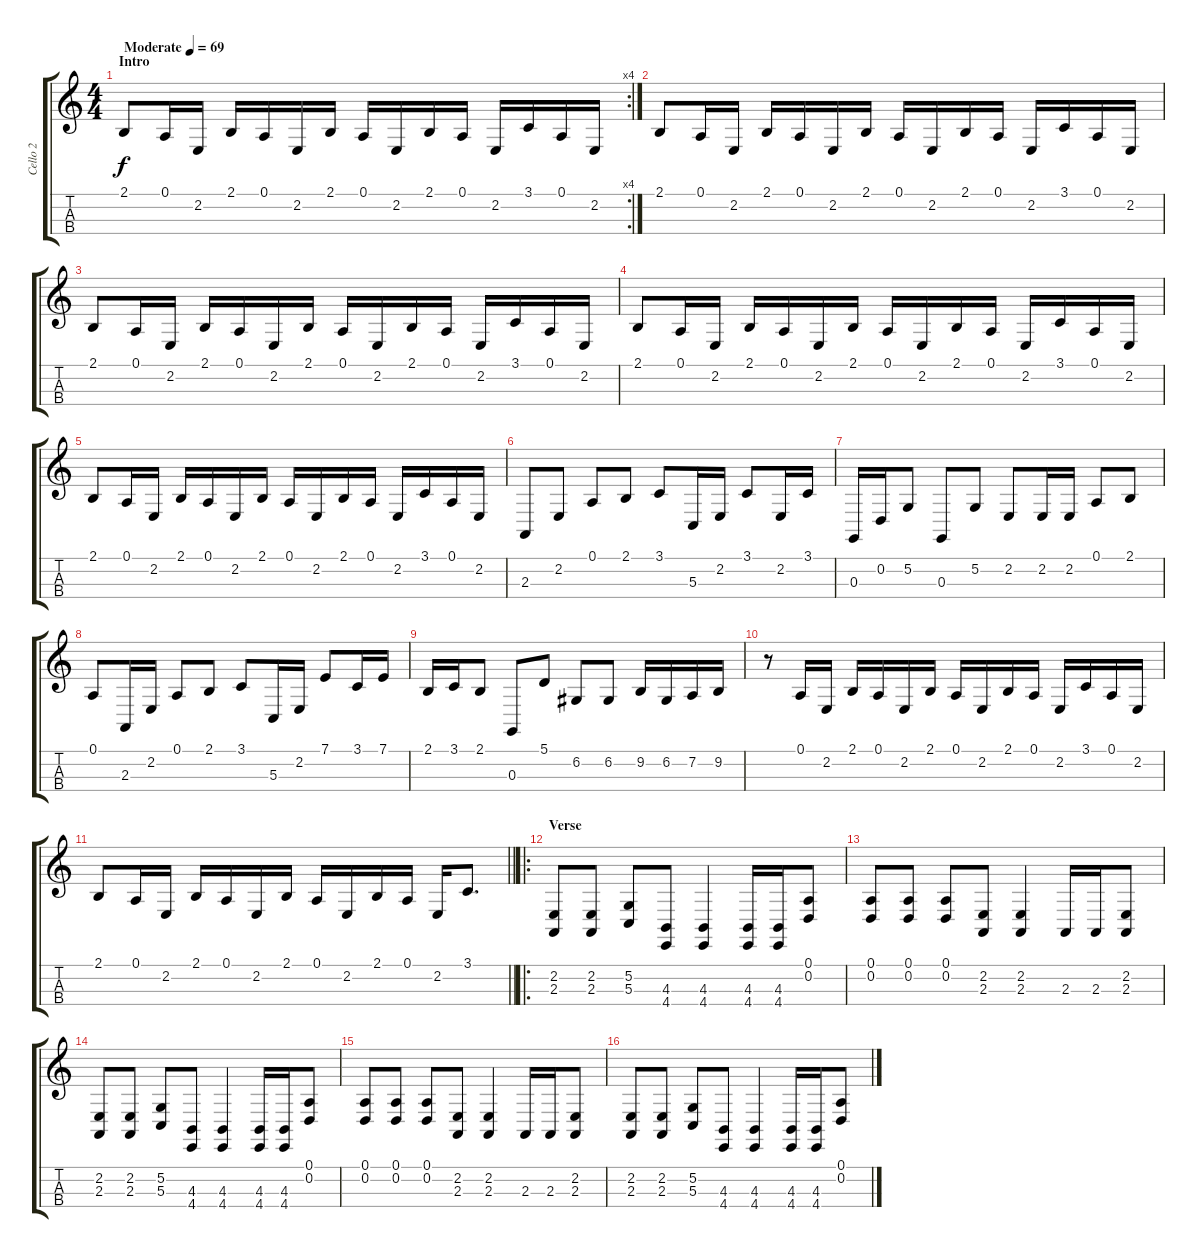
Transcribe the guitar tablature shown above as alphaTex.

\track ("Cello 2" "Cello 2") {instrument cello}
\staff {score tabs}
\tuning (A3 D3 G2 C2) {hide}
\rc 4
\ts (4 4)
\section ("" "Intro")
\tempo (69 "Moderate")
\clef g2
\ks c
2.1.8{dy f instrument cello} 0.1.16 2.2.16 2.1.16 0.1.16 2.2.16 2.1.16 0.1.16 2.2.16 2.1.16 0.1.16 2.2.16 3.1.16 0.1.16 2.2.16 |
2.1.8 0.1.16 2.2.16 2.1.16 0.1.16 2.2.16 2.1.16 0.1.16 2.2.16 2.1.16 0.1.16 2.2.16 3.1.16 0.1.16 2.2.16 |
2.1.8 0.1.16 2.2.16 2.1.16 0.1.16 2.2.16 2.1.16 0.1.16 2.2.16 2.1.16 0.1.16 2.2.16 3.1.16 0.1.16 2.2.16 |
2.1.8 0.1.16 2.2.16 2.1.16 0.1.16 2.2.16 2.1.16 0.1.16 2.2.16 2.1.16 0.1.16 2.2.16 3.1.16 0.1.16 2.2.16 |
2.1.8 0.1.16 2.2.16 2.1.16 0.1.16 2.2.16 2.1.16 0.1.16 2.2.16 2.1.16 0.1.16 2.2.16 3.1.16 0.1.16 2.2.16 |
2.3.8 2.2.8 0.1.8 2.1.8 3.1.8 5.3.16 2.2.16 3.1.8 2.2.16 3.1.16 |
0.3.16 0.2.16 5.2.8 0.3.8 5.2.8 2.2.8 2.2.16 2.2.16 0.1.8 2.1.8 |
0.1.8 2.3.16 2.2.16 0.1.8 2.1.8 3.1.8 5.3.16 2.2.16 7.1.8 3.1.16 7.1.16 |
2.1.16 3.1.16 2.1.8 0.3.8 5.1.8 6.2.8 6.2.8 9.2.16 6.2.16 7.2.16 9.2.16 |
r.8 0.1.16 2.2.16 2.1.16 0.1.16 2.2.16 2.1.16 0.1.16 2.2.16 2.1.16 0.1.16 2.2.16 3.1.16 0.1.16 2.2.16 |
\barLineRight lightlight
2.1.8 0.1.16 2.2.16 2.1.16 0.1.16 2.2.16 2.1.16 0.1.16 2.2.16 2.1.16 0.1.16 2.2.16 3.1.8{d} |
\ro
\section ("" "Verse")
(2.2 2.3).8 (2.2 2.3).8 (5.2 5.3).8 (4.3 4.4).8 (4.3 4.4).4 (4.3 4.4).16 (4.3 4.4).16 (0.1 0.2).8 |
(0.1 0.2).8 (0.1 0.2).8 (0.1 0.2).8 (2.2 2.3).8 (2.2 2.3).4 2.3.16 2.3.16 (2.2 2.3).8 |
(2.2 2.3).8 (2.2 2.3).8 (5.2 5.3).8 (4.3 4.4).8 (4.3 4.4).4 (4.3 4.4).16 (4.3 4.4).16 (0.1 0.2).8 |
(0.1 0.2).8 (0.1 0.2).8 (0.1 0.2).8 (2.2 2.3).8 (2.2 2.3).4 2.3.16 2.3.16 (2.2 2.3).8 |
(2.2 2.3).8 (2.2 2.3).8 (5.2 5.3).8 (4.3 4.4).8 (4.3 4.4).4 (4.3 4.4).16 (4.3 4.4).16 (0.1 0.2).8
